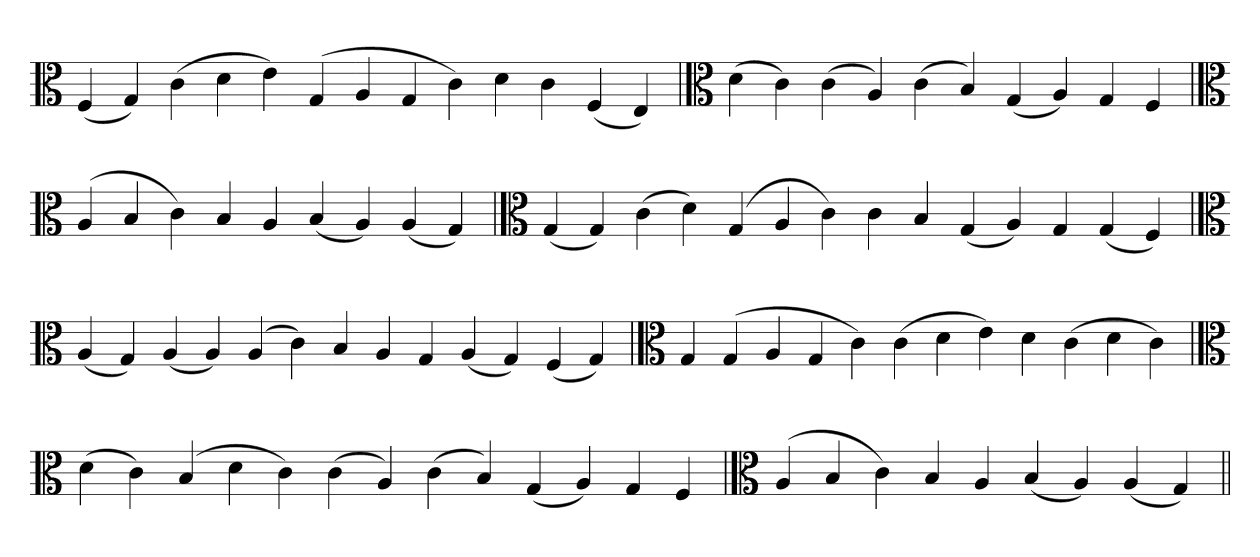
**kern
*part1
*staff1
*clefC3
=
(4F
4G)
(4c
4d
4e)
(4G
4A
4G
4c)
4d
4c
(4F
4E)
=`
*clefC3
(4d
4c)
(4c
4A)
(4c
4B)
(4G
4A)
4G
4F
=`
*clefC3
(4A
4B
4c)
4B
4A
(4B
4A)
(4A
4G)
='
*clefC3
(4G
4G)
(4c
4d)
(4G
4A
4c)
4c
4B
(4G
4A)
4G
(4G
4F)
=`
*clefC3
(4A
4G)
(4A
4A)
(4A
4c)
4B
4A
4G
(4A
4G)
(4F
4G)
='
*clefC3
4G
(4G
4A
4G
4c)
(4c
4d
4e)
4d
(4c
4d
4c)
=`
*clefC3
(4d
4c)
(4B
4d
4c)
(4c
4A)
(4c
4B)
(4G
4A)
4G
4F
=`
*clefC3
(4A
4B
4c)
4B
4A
(4B
4A)
(4A
4G)
=||
*-
